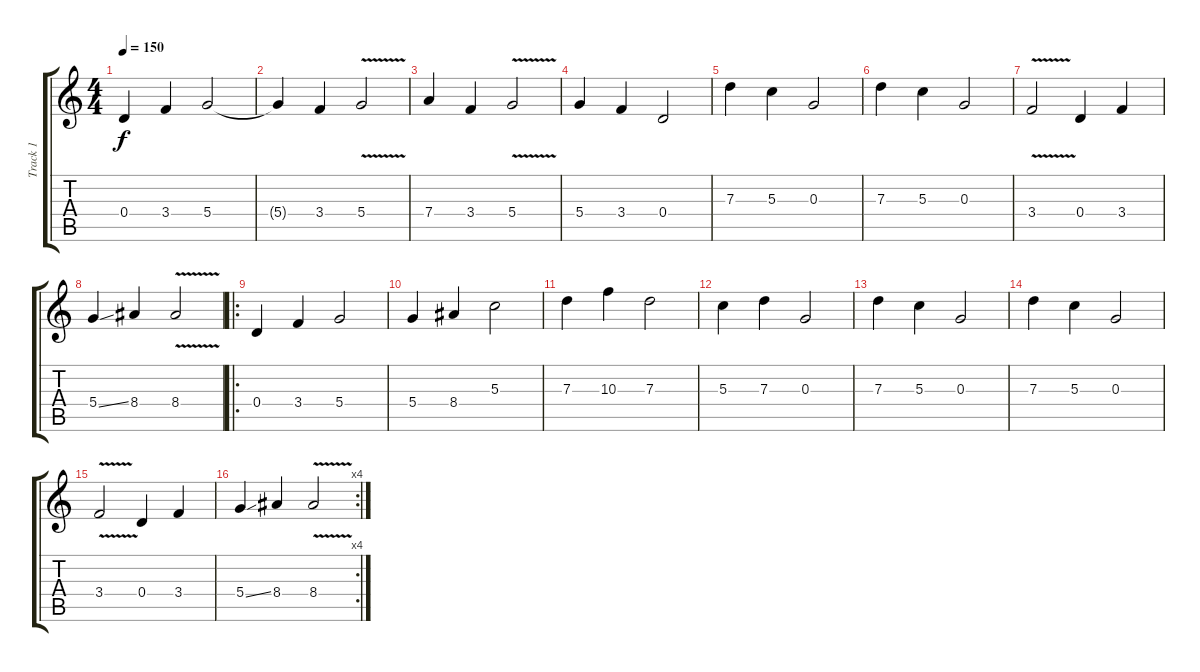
\track ("Track 1" "Track 1") {instrument acousticguitarsteel}
\staff {score tabs}
\tuning (E4 B3 G3 D3 A2 E2) {hide}
\ts (4 4)
\tempo 150
\clef g2
\ks c
0.4.4{dy f} 3.4.4 5.4.2 |
5.4{t}.4 3.4.4 5.4{v}.2 |
7.4.4 3.4.4 5.4{v}.2 |
5.4.4 3.4.4 0.4.2 |
7.3.4 5.3.4 0.3.2 |
7.3.4 5.3.4 0.3.2 |
3.4{v}.2 0.4.4 3.4.4 |
5.4{ss}.4 8.4.4 8.4{v}.2 |
\ro
0.4.4 3.4.4 5.4.2 |
5.4.4 8.4.4 5.3.2 |
7.3.4 10.3.4 7.3.2 |
5.3.4 7.3.4 0.3.2 |
7.3.4 5.3.4 0.3.2 |
7.3.4 5.3.4 0.3.2 |
3.4{v}.2 0.4.4 3.4.4 |
\rc 4
5.4{ss}.4 8.4.4 8.4{v}.2
